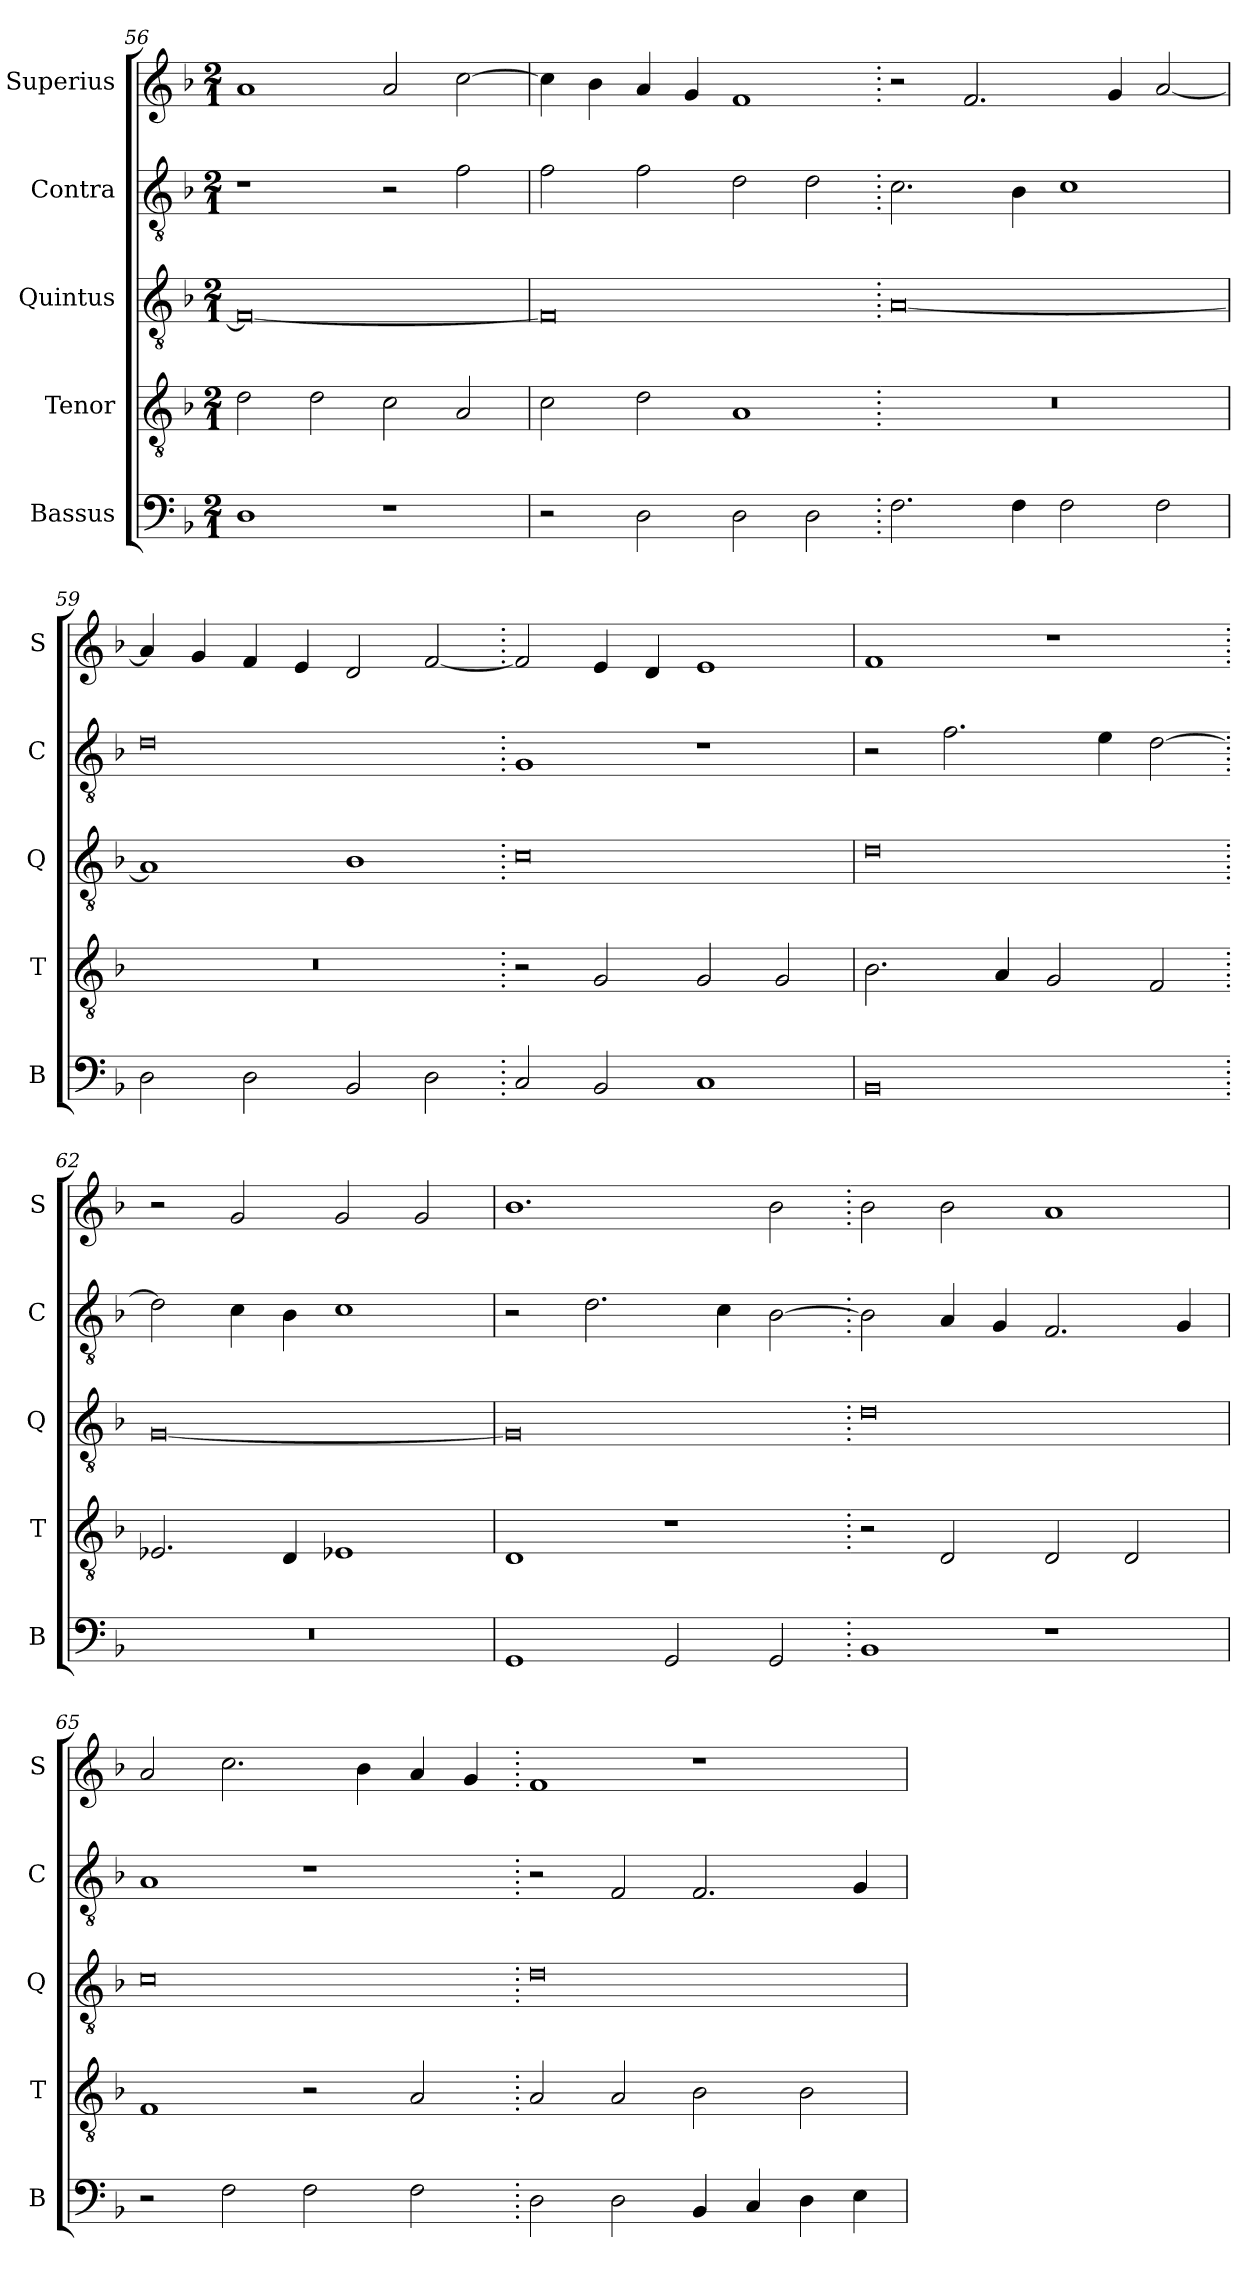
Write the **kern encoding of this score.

**kern	**kern	**kern	**kern	**kern
*part5	*part4	*part3	*part2	*part1
*staff5	*staff4	*staff3	*staff2	*staff1
*I"Bassus	*I"Tenor	*I"Quintus	*I"Contra	*I"Superius
*I'B	*I'T	*I'Q	*I'C	*I'S
*clefF4	*clefGv2	*clefGv2	*clefGv2	*clefG2
*k[b-]	*k[b-]	*k[b-]	*k[b-]	*k[b-]
*M2/1	*M2/1	*M2/1	*M2/1	*M2/1
=56	=56	=56	=56	=56
1D	2d\	0F_	1r	1a
.	2d\	.	.	.
1r	2c\	.	2r	2a/
.	2A/	.	2f\	[2cc\
=57	=57	=57	=57	=57
2r	2c\	0F]	2f\	4cc\]
.	.	.	.	4b-\
2D\	2d\	.	2f\	4a/
.	.	.	.	4g/
2D\	1A	.	2d\	1f
2D\	.	.	2d\	.
=58.	=58.	=58.	=58.	=58.
2.F\	0r	[0A	2.c\	2r
.	.	.	.	2.f/
4F\	.	.	4B-\	.
2F\	.	.	1c	.
.	.	.	.	4g/
2F\	.	.	.	[2a/
=59	=59	=59	=59	=59
2D\	0r	1A]	0d	4a/]
.	.	.	.	4g/
2D\	.	.	.	4f/
.	.	.	.	4e/
2BB-/	.	1B-	.	2d/
2D\	.	.	.	[2f/
=60.	=60.	=60.	=60.	=60.
2C/	2r	0c	1G	2f/]
2BB-/	2G/	.	.	4e/
.	.	.	.	4d/
1C	2G/	.	1r	1e
.	2G/	.	.	.
=61	=61	=61	=61	=61
0BB-	2.B-\	0d	2r	1f
.	.	.	2.f\	.
.	4A/	.	.	.
.	2G/	.	.	1r
.	.	.	4e\	.
.	2F/	.	[2d\	.
=62.	=62.	=62.	=62.	=62.
0r	2.E-X/	[0G	2d\]	2r
.	.	.	4c\	2g/
.	4D/	.	4B-\	.
.	1E-X	.	1c	2g/
.	.	.	.	2g/
=63	=63	=63	=63	=63
1GG	1D	0G]	2r	1.b-
.	.	.	2.d\	.
2GG/	1r	.	.	.
.	.	.	4c\	.
2GG/	.	.	[2B-\	2b-\
=64.	=64.	=64.	=64.	=64.
1BB-	2r	0d	2B-\]	2b-\
.	2D/	.	4A/	2b-\
.	.	.	4G/	.
1r	2D/	.	2.F/	1a
.	2D/	.	.	.
.	.	.	4G/	.
=65	=65	=65	=65	=65
2r	1F	0c	1A	2a/
2F\	.	.	.	2.cc\
2F\	2r	.	1r	.
.	.	.	.	4b-\
2F\	2A/	.	.	4a/
.	.	.	.	4g/
=66.	=66.	=66.	=66.	=66.
2D\	2A/	0d	2r	1f
2D\	2A/	.	2F/	.
4BB-/	2B-\	.	2.F/	1r
4C/	.	.	.	.
4D\	2B-\	.	.	.
4E\	.	.	4G/	.
=	=	=	=	=
*-	*-	*-	*-	*-
